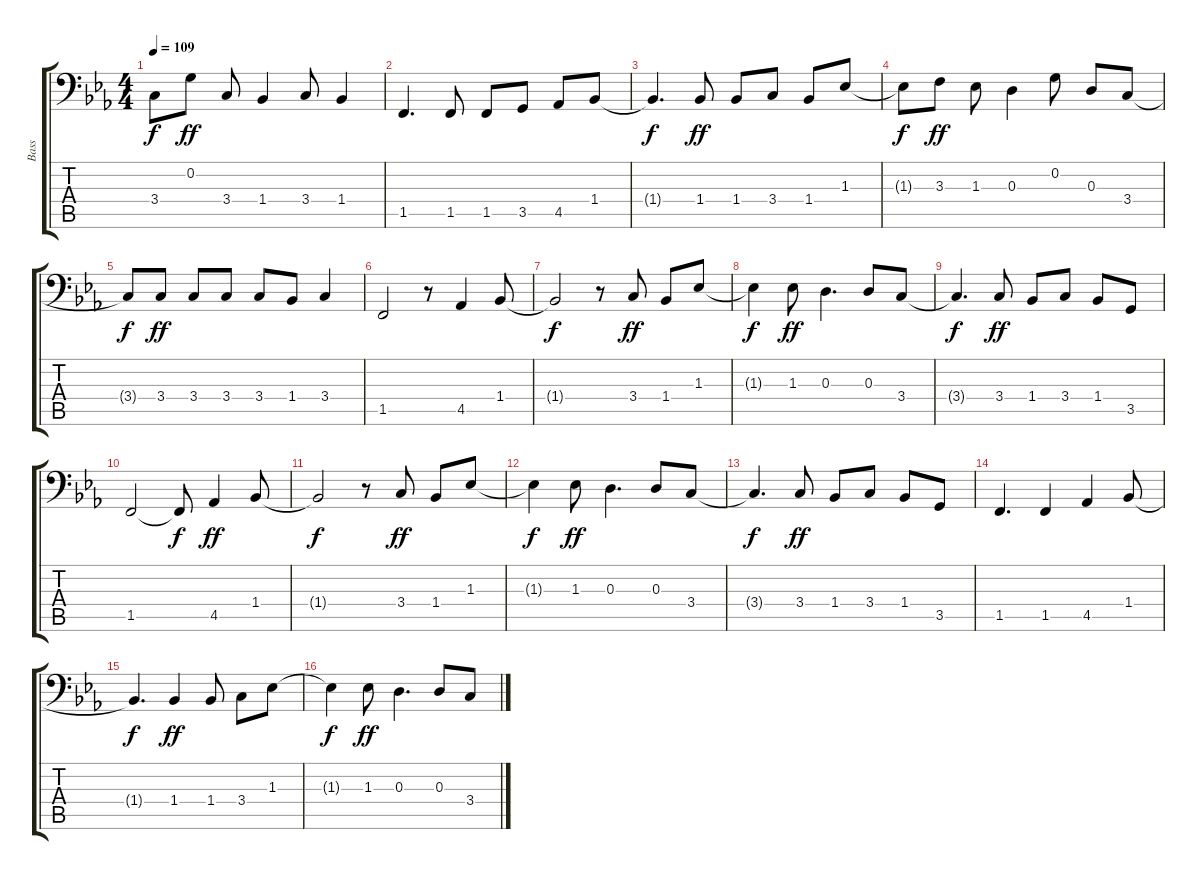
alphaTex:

\track ("Bass" "Bass") {instrument electricbassfinger}
\staff {score tabs}
\tuning (C3 G2 D2 A1 E1 B0) {hide}
\ts (4 4)
\tempo 109
\clef f4
\ks eb
3.4{t}.8{dy f} 0.2.8{dy ff} 3.4.8 1.4.4 3.4.8 1.4.4 |
1.5.4{d} 1.5.8 1.5.8 3.5.8 4.5.8 1.4.8 |
1.4{t}.4{d dy f} 1.4.8{dy ff} 1.4.8 3.4.8 1.4.8 1.3.8 |
1.3{t}.8{dy f} 3.3.8{dy ff} 1.3.8 0.3.4 0.2.8 0.3.8 3.4.8 |
3.4{t}.8{dy f} 3.4.8{dy ff} 3.4.8 3.4.8 3.4.8 1.4.8 3.4.4 |
1.5.2 r.8 4.5.4 1.4.8 |
1.4{t}.2{dy f} r.8 3.4.8{dy ff} 1.4.8 1.3.8 |
1.3{t}.4{dy f} 1.3.8{dy ff} 0.3.4{d} 0.3.8 3.4.8 |
3.4{t}.4{d dy f} 3.4.8{dy ff} 1.4.8 3.4.8 1.4.8 3.5.8 |
1.5.2 1.5{t}.8{dy f} 4.5.4{dy ff} 1.4.8 |
1.4{t}.2{dy f} r.8 3.4.8{dy ff} 1.4.8 1.3.8 |
1.3{t}.4{dy f} 1.3.8{dy ff} 0.3.4{d} 0.3.8 3.4.8 |
3.4{t}.4{d dy f} 3.4.8{dy ff} 1.4.8 3.4.8 1.4.8 3.5.8 |
1.5.4{d} 1.5.4 4.5.4 1.4.8 |
1.4{t}.4{d dy f} 1.4.4{dy ff} 1.4.8 3.4.8 1.3.8 |
1.3{t}.4{dy f} 1.3.8{dy ff} 0.3.4{d} 0.3.8 3.4.8
